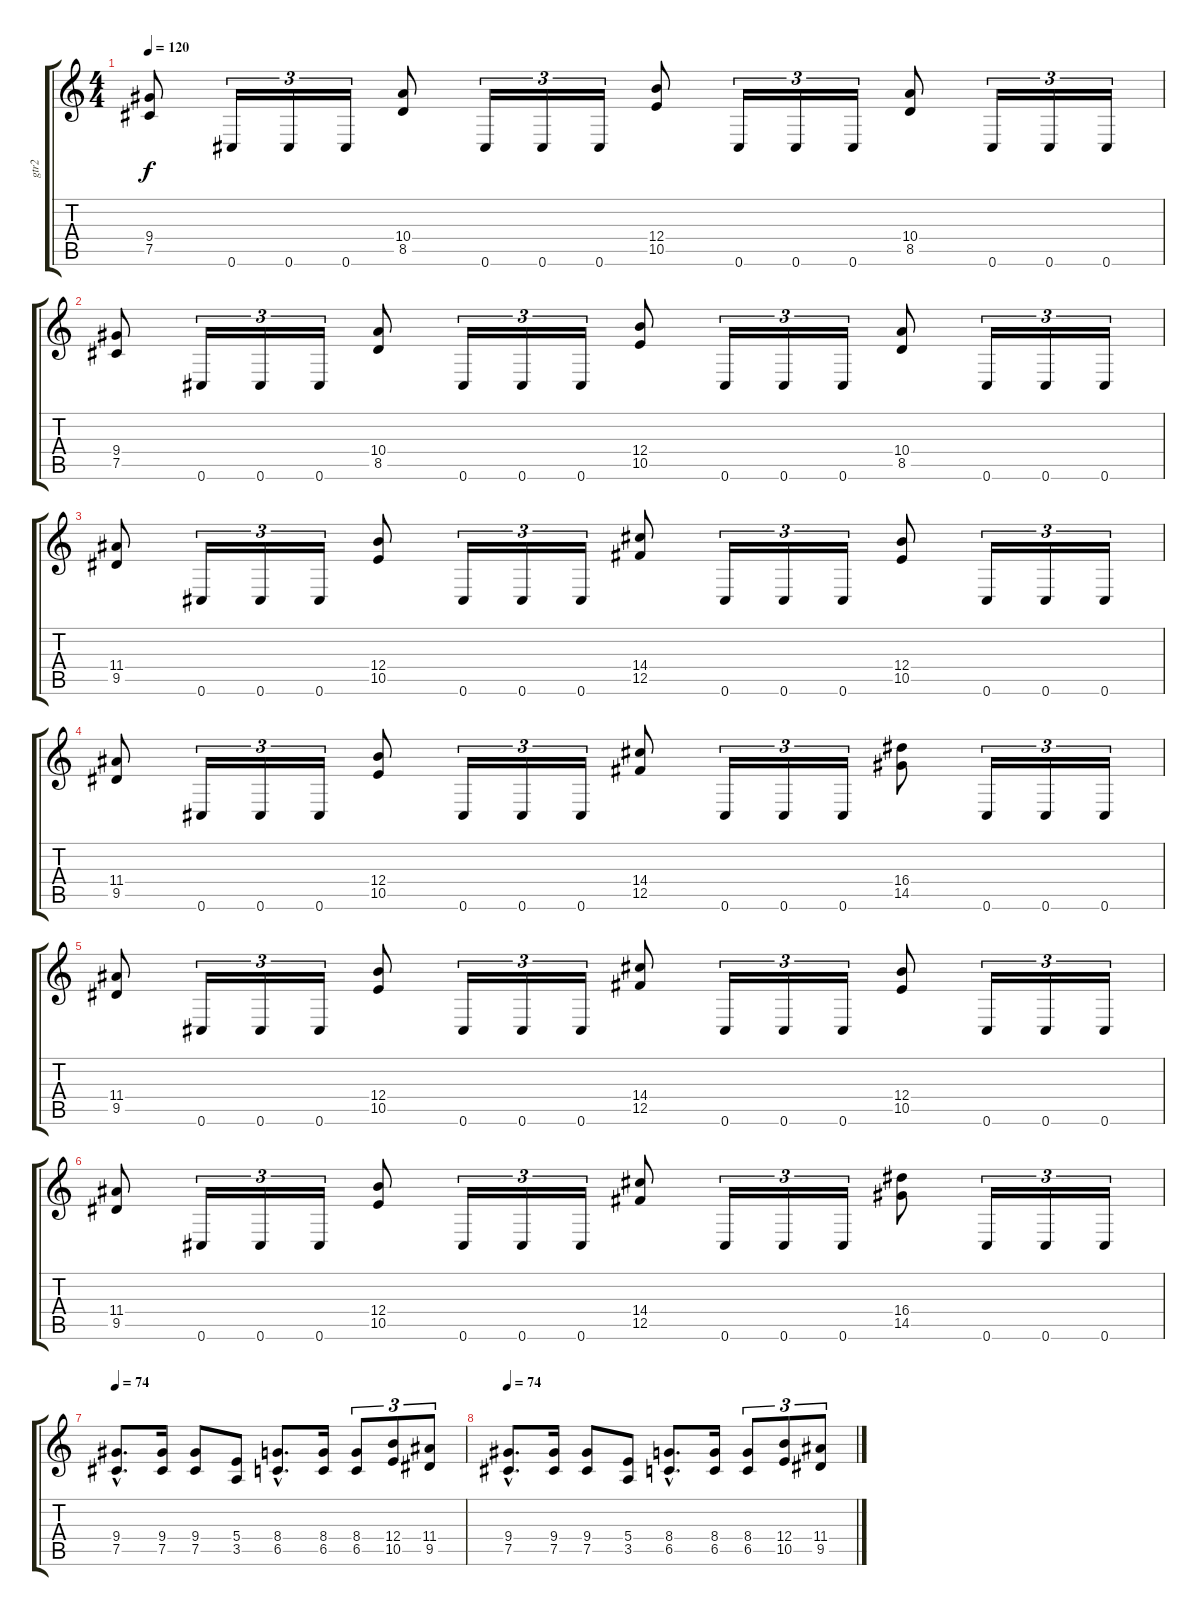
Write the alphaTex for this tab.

\track ("gtr2" "gtr2") {instrument distortionguitar}
\staff {score tabs}
\tuning (Db4 Ab3 E3 B2 Gb2 Db2) {hide}
\ts (4 4)
\tempo 120
\clef g2
\ks c
(9.4 7.5).8{dy f} 0.6.16{tu (3 2)} 0.6.16{tu (3 2)} 0.6.16{tu (3 2)} (10.4 8.5).8 0.6.16{tu (3 2)} 0.6.16{tu (3 2)} 0.6.16{tu (3 2)} (12.4 10.5).8 0.6.16{tu (3 2)} 0.6.16{tu (3 2)} 0.6.16{tu (3 2)} (10.4 8.5).8 0.6.16{tu (3 2)} 0.6.16{tu (3 2)} 0.6.16{tu (3 2)} |
(9.4 7.5).8 0.6.16{tu (3 2)} 0.6.16{tu (3 2)} 0.6.16{tu (3 2)} (10.4 8.5).8 0.6.16{tu (3 2)} 0.6.16{tu (3 2)} 0.6.16{tu (3 2)} (12.4 10.5).8 0.6.16{tu (3 2)} 0.6.16{tu (3 2)} 0.6.16{tu (3 2)} (10.4 8.5).8 0.6.16{tu (3 2)} 0.6.16{tu (3 2)} 0.6.16{tu (3 2)} |
(11.4 9.5).8 0.6.16{tu (3 2)} 0.6.16{tu (3 2)} 0.6.16{tu (3 2)} (12.4 10.5).8 0.6.16{tu (3 2)} 0.6.16{tu (3 2)} 0.6.16{tu (3 2)} (14.4 12.5).8 0.6.16{tu (3 2)} 0.6.16{tu (3 2)} 0.6.16{tu (3 2)} (12.4 10.5).8 0.6.16{tu (3 2)} 0.6.16{tu (3 2)} 0.6.16{tu (3 2)} |
(11.4 9.5).8 0.6.16{tu (3 2)} 0.6.16{tu (3 2)} 0.6.16{tu (3 2)} (12.4 10.5).8 0.6.16{tu (3 2)} 0.6.16{tu (3 2)} 0.6.16{tu (3 2)} (14.4 12.5).8 0.6.16{tu (3 2)} 0.6.16{tu (3 2)} 0.6.16{tu (3 2)} (16.4 14.5).8 0.6.16{tu (3 2)} 0.6.16{tu (3 2)} 0.6.16{tu (3 2)} |
(11.4 9.5).8 0.6.16{tu (3 2)} 0.6.16{tu (3 2)} 0.6.16{tu (3 2)} (12.4 10.5).8 0.6.16{tu (3 2)} 0.6.16{tu (3 2)} 0.6.16{tu (3 2)} (14.4 12.5).8 0.6.16{tu (3 2)} 0.6.16{tu (3 2)} 0.6.16{tu (3 2)} (12.4 10.5).8 0.6.16{tu (3 2)} 0.6.16{tu (3 2)} 0.6.16{tu (3 2)} |
(11.4 9.5).8 0.6.16{tu (3 2)} 0.6.16{tu (3 2)} 0.6.16{tu (3 2)} (12.4 10.5).8 0.6.16{tu (3 2)} 0.6.16{tu (3 2)} 0.6.16{tu (3 2)} (14.4 12.5).8 0.6.16{tu (3 2)} 0.6.16{tu (3 2)} 0.6.16{tu (3 2)} (16.4 14.5).8 0.6.16{tu (3 2)} 0.6.16{tu (3 2)} 0.6.16{tu (3 2)} |
\tempo 74
(9.4{hac} 7.5{hac}).8{d} (9.4 7.5).16 (9.4 7.5).8 (5.4 3.5).8 (8.4{hac} 6.5{hac}).8{d} (8.4 6.5).16 (8.4 6.5).8{tu (3 2)} (12.4 10.5).8{tu (3 2)} (11.4 9.5).8{tu (3 2)} |
\tempo 74
(9.4{hac} 7.5{hac}).8{d} (9.4 7.5).16 (9.4 7.5).8 (5.4 3.5).8 (8.4{hac} 6.5{hac}).8{d} (8.4 6.5).16 (8.4 6.5).8{tu (3 2)} (12.4 10.5).8{tu (3 2)} (11.4 9.5).8{tu (3 2)}
